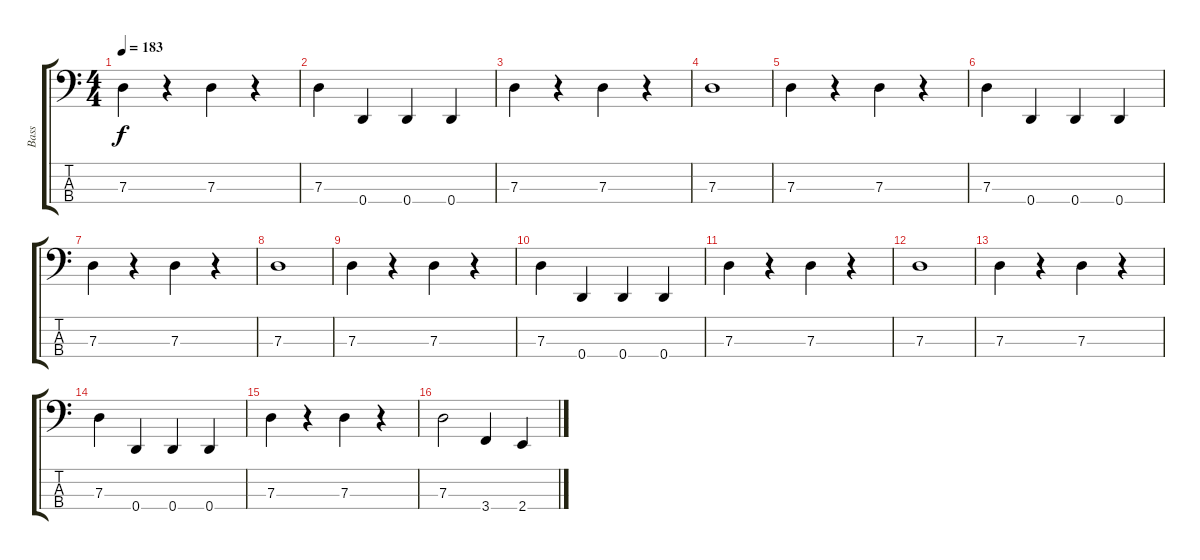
\track ("Bass" "Bass") {instrument electricbasspick}
\staff {score tabs}
\tuning (F2 C2 G1 D1) {hide}
\ts (4 4)
\tempo 183
\clef f4
\ks c
7.3.4{dy f} r.4 7.3.4 r.4 |
7.3.4 0.4.4 0.4.4 0.4.4 |
7.3.4 r.4 7.3.4 r.4 |
7.3.1 |
7.3.4 r.4 7.3.4 r.4 |
7.3.4 0.4.4 0.4.4 0.4.4 |
7.3.4 r.4 7.3.4 r.4 |
7.3.1 |
\section ("" "")
7.3.4 r.4 7.3.4 r.4 |
7.3.4 0.4.4 0.4.4 0.4.4 |
7.3.4 r.4 7.3.4 r.4 |
7.3.1 |
7.3.4 r.4 7.3.4 r.4 |
7.3.4 0.4.4 0.4.4 0.4.4 |
7.3.4 r.4 7.3.4 r.4 |
7.3.2 3.4.4 2.4.4
